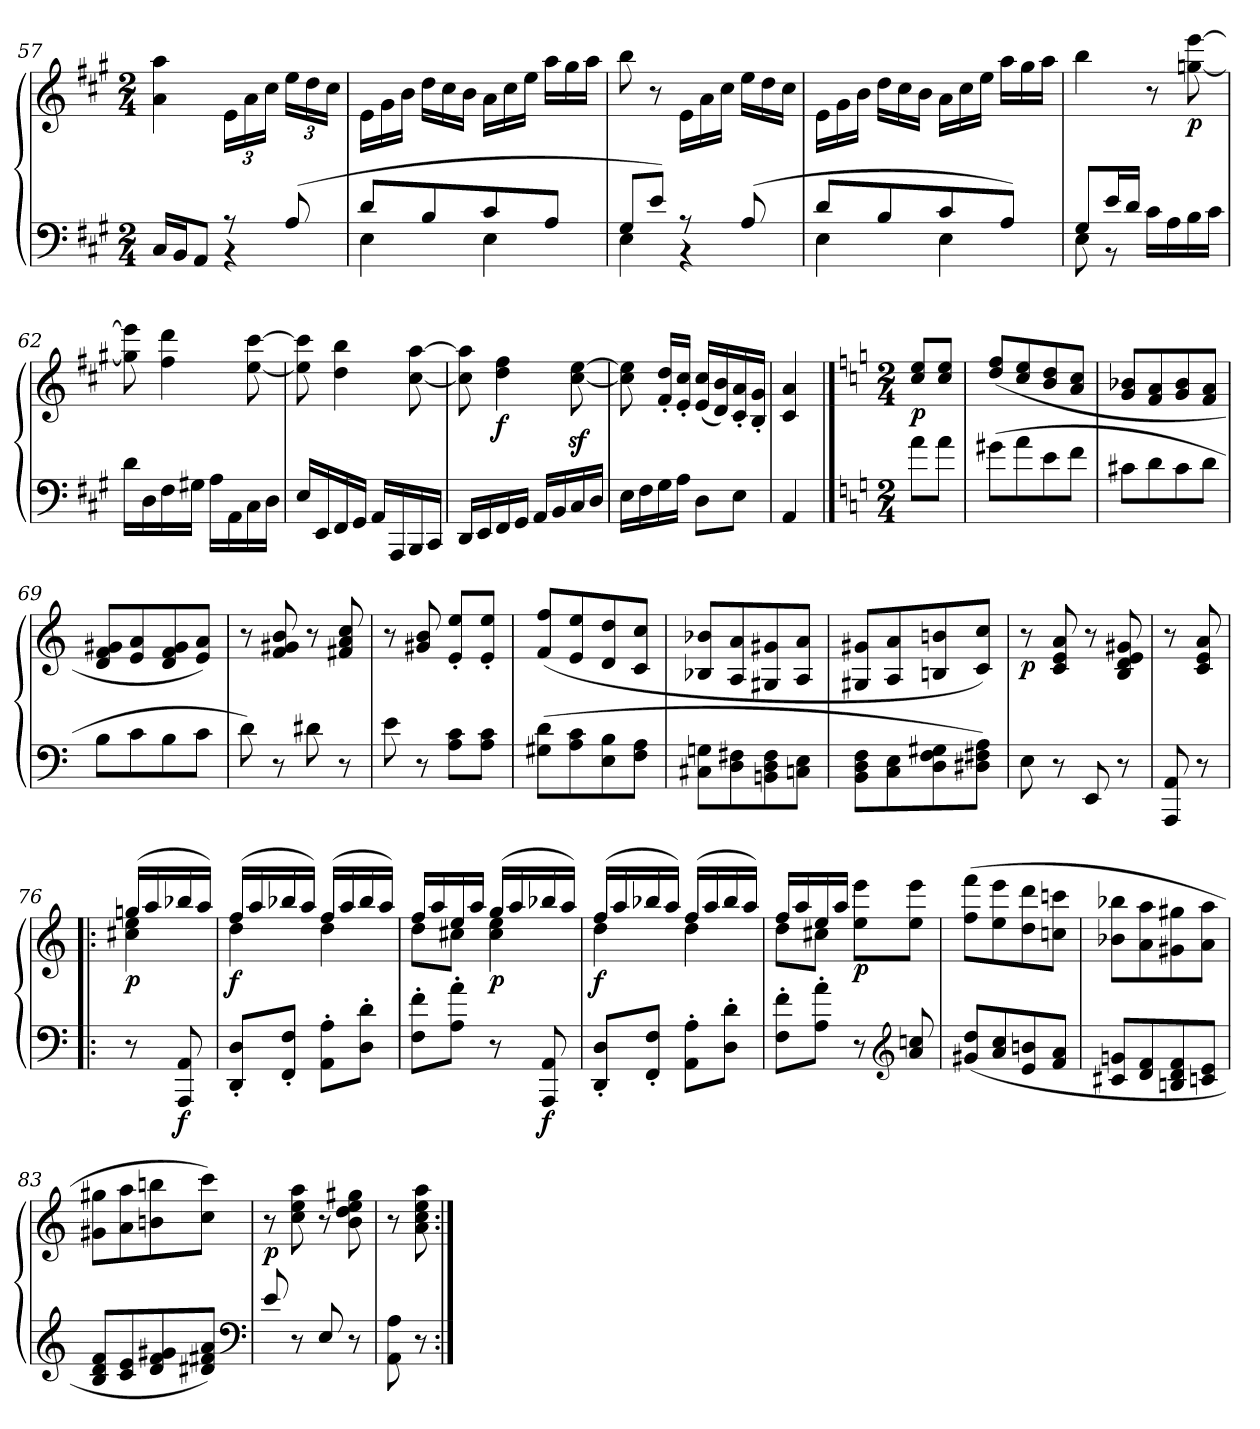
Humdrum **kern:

**kern	**kern	**dynam
*part1	*part1	*part1
*staff2	*staff1	*staff1/2
*clefF4	*clefG2	*
*k[f#c#g#]	*k[f#c#g#]	*
*A:	*A:	*
*M2/4	*M2/4	*
=57	=57	=57
*^	*	*
16C#/LL	4ryy	4a\ 4aa\	.
16BB/J	.	.	.
8AA/J	.	.	.
*	*	*Xbrackettup	*
8rA	4rBB	24e\LL	.
.	.	24a\	.
.	.	24cc#\JJ	.
(>8A/	.	24ee\LL	.
.	.	24dd\	.
.	.	24cc#\JJ	.
=58	=58	=58	=58
*	*	*Xtuplet	*
8d/L	4E\	24e\LL	.
.	.	24g#\	.
.	.	24b\JJ	.
8B/	.	24dd\LL	.
.	.	24cc#\	.
.	.	24b\JJ	.
8c#/	4E\	24a\LL	.
.	.	24cc#\	.
.	.	24ee\JJ	.
8A/J	.	24aa\LL	.
.	.	24gg#\	.
.	.	24aa\JJ	.
=59	=59	=59	=59
8G#/L	4E\	8bb\	.
8e/J)	.	8r	.
8rA	4r	24e\LL	.
.	.	24a\	.
.	.	24cc#\JJ	.
(>8A/	.	24ee\LL	.
.	.	24dd\	.
.	.	24cc#\JJ	.
!!LO:LB:g=z
=60	=60	=60	=60
8d/L	4E\	24e\LL	.
.	.	24g#\	.
.	.	24b\JJ	.
8B/	.	24dd\LL	.
.	.	24cc#\	.
.	.	24b\JJ	.
8c#/	4E\	24a\LL	.
.	.	24cc#\	.
.	.	24ee\JJ	.
8A/J)	.	24aa\LL	.
.	.	24gg#\	.
.	.	24aa\JJ	.
=61	=61	=61	=61
8G#/L	8E\	4bb\	.
16e/L	8r	.	.
16d/JJ	.	.	.
16c#\LL	4ryy	8r	.
16A\	.	.	.
!	!	!	!LO:DY:b
16B\	.	[8ggn\ [8eee\	p
16c#\JJ	.	.	.
*v	*v	*	*
=62	=62	=62
16d\LL	8gg]\ 8eee]\	.
16D\	.	.
16F#\	4ff#\ 4ddd\	.
16G#X\JJ	.	.
16A\LL	.	.
16AA\	.	.
16C#\	[8ee\ [8ccc#\	.
16D\JJ	.	.
=63	=63	=63
16E/LL	8ee]\ 8ccc#]\	.
16EE/	.	.
16FF#/	4dd\ 4bb\	.
16GG#/JJ	.	.
16AA/LL	.	.
16AAA/	.	.
16BBB/	[8cc#\ [8aa\	.
16CC#/JJ	.	.
=64	=64	=64
16DD/LL	8cc#]\ 8aa]\	.
16EE/	.	.
!	!	!LO:DY:b
16FF#/	4dd\ 4ff#\	f
16GG#/JJ	.	.
16AA/LL	.	.
16BB/	.	.
16C#/	[8cc#z<\ [8eez<\	.
16D/JJ	.	.
=65	=65	=65
16E\LL	8cc#]\ 8ee]\	.
16F#\	.	.
16G#\	16f#'/ 16dd'/LL	.
16A\JJ	16e'/ 16cc#'/JJ	.
8D\L	(<16e/ 16cc#/LL	.
.	16d/ 16b/)	.
8E\J	16c#'/ 16a'/	.
.	16B'/ 16g#'/JJ	.
=66	=66	=66
4AA/	4c#/ 4a/	.
!!LO:LB:g=z
==66	==66	==66
*k[]	*k[]	*
*M2/4	*M2/4	*
!	!	!LO:DY:b
8a\L	8cc/ 8ee/L	p
8a\J	8cc/ 8ee/J	.
=67	=67	=67
(<8g#X\L	(>8dd/ 8ff/L	.
8a\	8cc/ 8ee/	.
8e\	8b/ 8dd/	.
8f\J	8a/ 8cc/J	.
=68	=68	=68
8c#X\L	8g/ 8b-X/L	.
8d\	8f/ 8a/	.
8c#\	8g/ 8b-/	.
8d\J	8f/ 8a/J	.
=69	=69	=69
8B\L	8d/ 8f/ 8g#X/L	.
8c\	8e/ 8a/	.
8B\	8d/ 8f/ 8g#/	.
8c\J	8e/ 8a/J)	.
=70	=70	=70
8d\)	8r	.
8r	8f/ 8g#X/ 8b/	.
8d#X\	8r	.
8r	8f#X/ 8a/ 8cc/	.
=71	=71	=71
8e\	8r	.
8r	8g#X/ 8b/	.
8A\ 8c\L	8e'/ 8ee'/L	.
8A\ 8c\J	8e'/ 8ee'/J	.
=72	=72	=72
(>8G#X\ 8d\L	(<8f/ 8ff/L	.
8A\ 8c\	8e/ 8ee/	.
8E\ 8B\	8d/ 8dd/	.
8F\ 8A\J	8c/ 8cc/J	.
=73	=73	=73
8C#X\ 8Gn\L	8B-X/ 8b-X/L	.
8D\ 8F#X\	8A/ 8a/	.
8BBn\ 8D\ 8F#\	8G#X/ 8g#X/	.
8Cn\ 8E\J	8A/ 8a/J	.
!!LO:PB:g=z
=74	=74	=74
8BB\ 8D\ 8F\L	8G#X/ 8g#X/L	.
8C\ 8E\	8A/ 8a/	.
8D\ 8F\ 8G#X\	8Bn/ 8bn/	.
8D#X\ 8F#X\ 8A\J)	8c/ 8cc/J)	.
=75	=75	=75
!	!	!LO:DY:b
8E\	8r	p
8r	8c/ 8e/ 8a/	.
8EE/	8r	.
8r	8B/ 8d/ 8e/ 8g#X/	.
=76	=76	=76
8AAA/ 8AA/	8r	.
8r	8c/ 8e/ 8a/	.
=76!|:	=76!|:	=76!|:
*	*^	*
!	!	!	!LO:DY:b
8r	(>16ggn/LL	4cc#X\ 4ee\	p
.	16aa/	.	.
!	!	!	!LO:DY:b=2
8AAA/ 8AA/	16bb-X/	.	f
.	16aa/JJ)	.	.
=77	=77	=77	=77
!	!	!	!LO:DY:b
8DD'/ 8D'/L	(>16ff/LL	4dd\	f
.	16aa/	.	.
8FF'/ 8F'/J	16bb-X/	.	.
.	16aa/JJ)	.	.
8AA'\ 8A'\L	(>16ff/LL	4dd\	.
.	16aa/	.	.
8D'\ 8d'\J	16bb-/	.	.
.	16aa/JJ)	.	.
=78	=78	=78	=78
8F'\ 8f'\L	16ff/LL	8dd\L	.
.	16aa/	.	.
8A'\ 8a'\J	16ee/	8cc#X\J	.
.	16aa/JJ	.	.
!	!	!	!LO:DY:b
8r	(>16gg/LL	4cc#\ 4ee\	p
.	16aa/	.	.
!	!	!	!LO:DY:b=2
8AAA/ 8AA/	16bb-X/	.	f
.	16aa/JJ)	.	.
!!LO:LB:g=z	!!
=79	=79	=79	=79
!	!	!	!LO:DY:b
8DD'/ 8D'/L	(>16ff/LL	4dd\	f
.	16aa/	.	.
8FF'/ 8F'/J	16bb-X/	.	.
.	16aa/JJ)	.	.
8AA'\ 8A'\L	(>16ff/LL	4dd\	.
.	16aa/	.	.
8D'\ 8d'\J	16bb-/	.	.
.	16aa/JJ)	.	.
=80	=80	=80	=80
8F'\ 8f'\L	16ff/LL	8dd\L	.
.	16aa/	.	.
8A'\ 8a'\J	16ee/	8cc#X\J	.
.	16aa/JJ	.	.
!	!	!	!LO:DY:b
8r	4ryy	8ee\ 8eee\L	p
*clefG2	*	*	*
8a/ 8ccn/	.	8ee\ 8eee\J	.
*	*v	*v	*
=81	=81	=81
(>8g#X/ 8dd/L	(>8ff\ 8fff\L	.
8a/ 8cc/	8ee\ 8eee\	.
8e/ 8bn/	8dd\ 8ddd\	.
8f/ 8a/J	8ccn\ 8cccn\J	.
=82	=82	=82
8c#X/ 8gn/L	8b-X\ 8bb-X\L	.
8d/ 8f/	8a\ 8aa\	.
8Bn/ 8d/ 8f/	8g#X\ 8gg#X\	.
8cn/ 8e/J	8a\ 8aa\J	.
=83	=83	=83
8B/ 8d/ 8f/L	8g#X\ 8gg#X\L	.
8c/ 8e/	8a\ 8aa\	.
8d/ 8f/ 8g#X/	8bn\ 8bbn\	.
8d#X/ 8f#X/ 8a/J)	8cc\ 8ccc\J)	.
*clefF4	*	*
=84	=84	=84
!	!	!LO:DY:b
8e/	8r	p
8r	8cc\ 8ee\ 8aa\	.
8E/	8r	.
8r	8b\ 8dd\ 8ee\ 8gg#X\	.
=85	=85	=85
8AA\ 8A\	8r	.
8r	8a\ 8cc\ 8ee\ 8aa\	.
=:|!	=:|!	=:|!
*-	*-	*-
